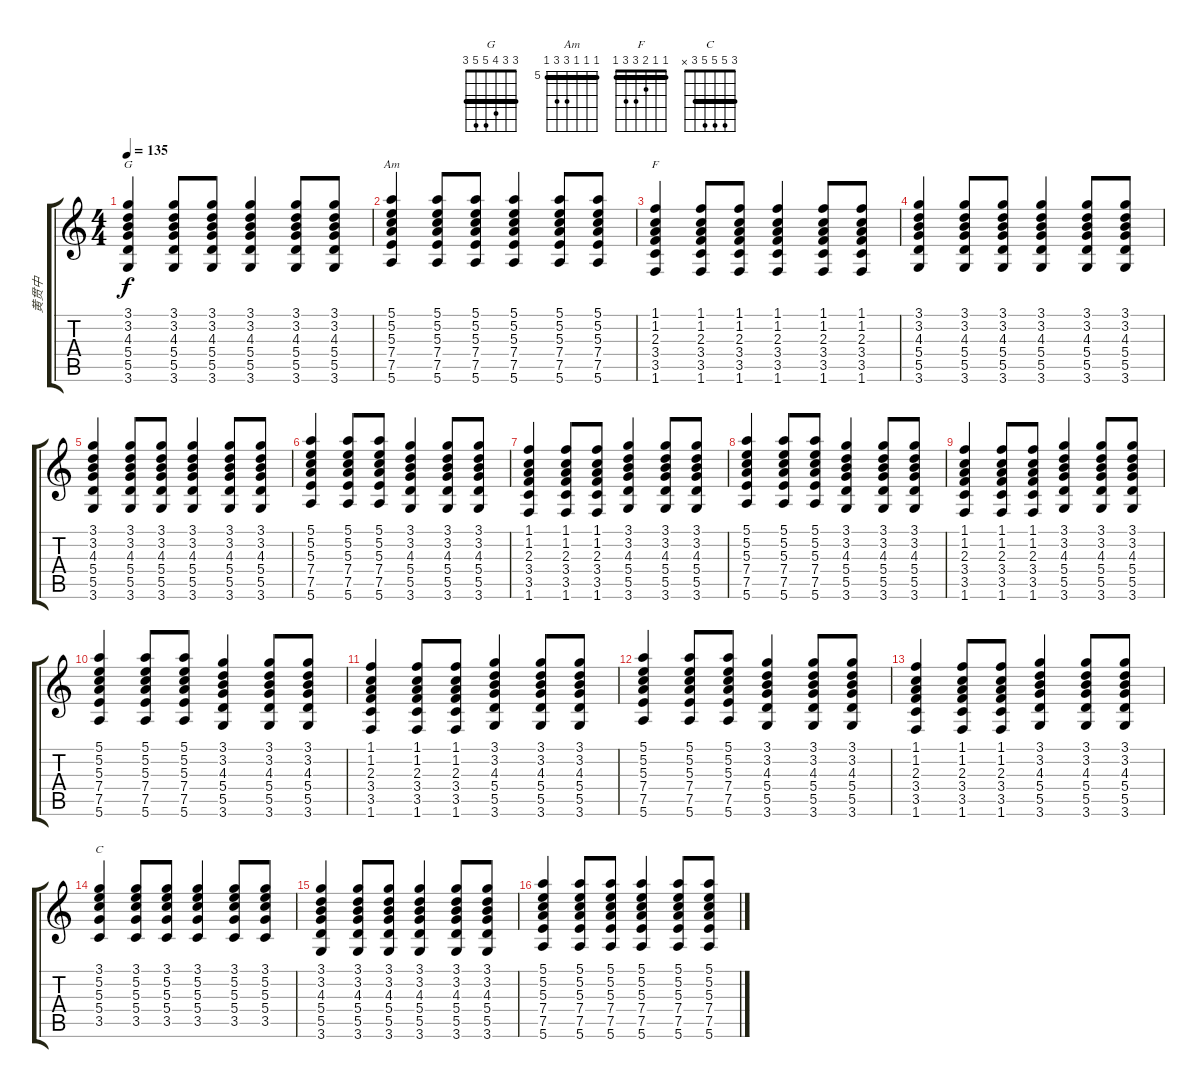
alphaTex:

\track ("黄贯中" "黄贯中") {instrument acousticguitarsteel}
\staff {score tabs}
\tuning (E4 B3 G3 D3 A2 E2) {hide}
\chord ("G" 3 3 4 5 5 3) {barre 3}
\chord ("Am" 5 5 5 7 7 5) {firstfret 5 barre 5}
\chord ("F" 1 1 2 3 3 1) {barre 1}
\chord ("C" 3 5 5 5 3 x) {barre 3}
\ts (4 4)
\tempo 135
\clef g2
\ks c
(3.1 3.2 4.3 5.4 5.5 3.6).4{ch "G" dy f} (3.1 3.2 4.3 5.4 5.5 3.6).8 (3.1 3.2 4.3 5.4 5.5 3.6).8 (3.1 3.2 4.3 5.4 5.5 3.6).4 (3.1 3.2 4.3 5.4 5.5 3.6).8 (3.1 3.2 4.3 5.4 5.5 3.6).8 |
(5.1 5.2 5.3 7.4 7.5 5.6).4{ch "Am"} (5.1 5.2 5.3 7.4 7.5 5.6).8 (5.1 5.2 5.3 7.4 7.5 5.6).8 (5.1 5.2 5.3 7.4 7.5 5.6).4 (5.1 5.2 5.3 7.4 7.5 5.6).8 (5.1 5.2 5.3 7.4 7.5 5.6).8 |
(1.1 1.2 2.3 3.4 3.5 1.6).4{ch "F"} (1.1 1.2 2.3 3.4 3.5 1.6).8 (1.1 1.2 2.3 3.4 3.5 1.6).8 (1.1 1.2 2.3 3.4 3.5 1.6).4 (1.1 1.2 2.3 3.4 3.5 1.6).8 (1.1 1.2 2.3 3.4 3.5 1.6).8 |
(3.1 3.2 4.3 5.4 5.5 3.6).4 (3.1 3.2 4.3 5.4 5.5 3.6).8 (3.1 3.2 4.3 5.4 5.5 3.6).8 (3.1 3.2 4.3 5.4 5.5 3.6).4 (3.1 3.2 4.3 5.4 5.5 3.6).8 (3.1 3.2 4.3 5.4 5.5 3.6).8 |
(3.1 3.2 4.3 5.4 5.5 3.6).4 (3.1 3.2 4.3 5.4 5.5 3.6).8 (3.1 3.2 4.3 5.4 5.5 3.6).8 (3.1 3.2 4.3 5.4 5.5 3.6).4 (3.1 3.2 4.3 5.4 5.5 3.6).8 (3.1 3.2 4.3 5.4 5.5 3.6).8 |
(5.1 5.2 5.3 7.4 7.5 5.6).4 (5.1 5.2 5.3 7.4 7.5 5.6).8 (5.1 5.2 5.3 7.4 7.5 5.6).8 (3.1 3.2 4.3 5.4 5.5 3.6).4 (3.1 3.2 4.3 5.4 5.5 3.6).8 (3.1 3.2 4.3 5.4 5.5 3.6).8 |
(1.1 1.2 2.3 3.4 3.5 1.6).4 (1.1 1.2 2.3 3.4 3.5 1.6).8 (1.1 1.2 2.3 3.4 3.5 1.6).8 (3.1 3.2 4.3 5.4 5.5 3.6).4 (3.1 3.2 4.3 5.4 5.5 3.6).8 (3.1 3.2 4.3 5.4 5.5 3.6).8 |
(5.1 5.2 5.3 7.4 7.5 5.6).4 (5.1 5.2 5.3 7.4 7.5 5.6).8 (5.1 5.2 5.3 7.4 7.5 5.6).8 (3.1 3.2 4.3 5.4 5.5 3.6).4 (3.1 3.2 4.3 5.4 5.5 3.6).8 (3.1 3.2 4.3 5.4 5.5 3.6).8 |
(1.1 1.2 2.3 3.4 3.5 1.6).4 (1.1 1.2 2.3 3.4 3.5 1.6).8 (1.1 1.2 2.3 3.4 3.5 1.6).8 (3.1 3.2 4.3 5.4 5.5 3.6).4 (3.1 3.2 4.3 5.4 5.5 3.6).8 (3.1 3.2 4.3 5.4 5.5 3.6).8 |
(5.1 5.2 5.3 7.4 7.5 5.6).4 (5.1 5.2 5.3 7.4 7.5 5.6).8 (5.1 5.2 5.3 7.4 7.5 5.6).8 (3.1 3.2 4.3 5.4 5.5 3.6).4 (3.1 3.2 4.3 5.4 5.5 3.6).8 (3.1 3.2 4.3 5.4 5.5 3.6).8 |
(1.1 1.2 2.3 3.4 3.5 1.6).4 (1.1 1.2 2.3 3.4 3.5 1.6).8 (1.1 1.2 2.3 3.4 3.5 1.6).8 (3.1 3.2 4.3 5.4 5.5 3.6).4 (3.1 3.2 4.3 5.4 5.5 3.6).8 (3.1 3.2 4.3 5.4 5.5 3.6).8 |
(5.1 5.2 5.3 7.4 7.5 5.6).4 (5.1 5.2 5.3 7.4 7.5 5.6).8 (5.1 5.2 5.3 7.4 7.5 5.6).8 (3.1 3.2 4.3 5.4 5.5 3.6).4 (3.1 3.2 4.3 5.4 5.5 3.6).8 (3.1 3.2 4.3 5.4 5.5 3.6).8 |
(1.1 1.2 2.3 3.4 3.5 1.6).4 (1.1 1.2 2.3 3.4 3.5 1.6).8 (1.1 1.2 2.3 3.4 3.5 1.6).8 (3.1 3.2 4.3 5.4 5.5 3.6).4 (3.1 3.2 4.3 5.4 5.5 3.6).8 (3.1 3.2 4.3 5.4 5.5 3.6).8 |
(3.1 5.2 5.3 5.4 3.5).4{ch "C"} (3.1 5.2 5.3 5.4 3.5).8 (3.1 5.2 5.3 5.4 3.5).8 (3.1 5.2 5.3 5.4 3.5).4 (3.1 5.2 5.3 5.4 3.5).8 (3.1 5.2 5.3 5.4 3.5).8 |
(3.1 3.2 4.3 5.4 5.5 3.6).4 (3.1 3.2 4.3 5.4 5.5 3.6).8 (3.1 3.2 4.3 5.4 5.5 3.6).8 (3.1 3.2 4.3 5.4 5.5 3.6).4 (3.1 3.2 4.3 5.4 5.5 3.6).8 (3.1 3.2 4.3 5.4 5.5 3.6).8 |
(5.1 5.2 5.3 7.4 7.5 5.6).4 (5.1 5.2 5.3 7.4 7.5 5.6).8 (5.1 5.2 5.3 7.4 7.5 5.6).8 (5.1 5.2 5.3 7.4 7.5 5.6).4 (5.1 5.2 5.3 7.4 7.5 5.6).8 (5.1 5.2 5.3 7.4 7.5 5.6).8
